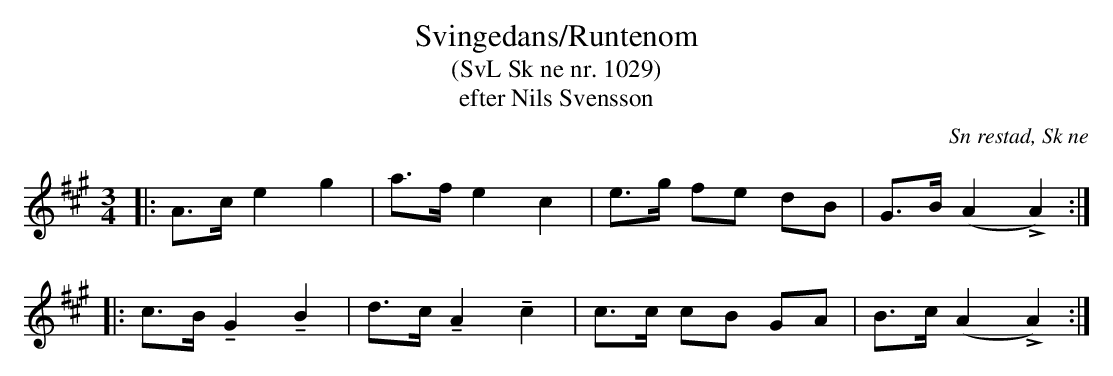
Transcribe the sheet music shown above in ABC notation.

X:1
T:Svingedans/Runtenom
T:(SvL Sk ne nr. 1029)
T:efter Nils Svensson
O:Sn restad, Sk ne
M:3/4
L:1/8
Q:1/4=108
K:A
|: A>c e2 g2 | a>f e2 c2 | e>g fe dB | G>B (A2 LA2) :|
|: c>B !tenuto!G2 !tenuto!B2 | d>c !tenuto!A2 !tenuto!c2 | c>c cB GA | B>c (A2 LA2) :|
